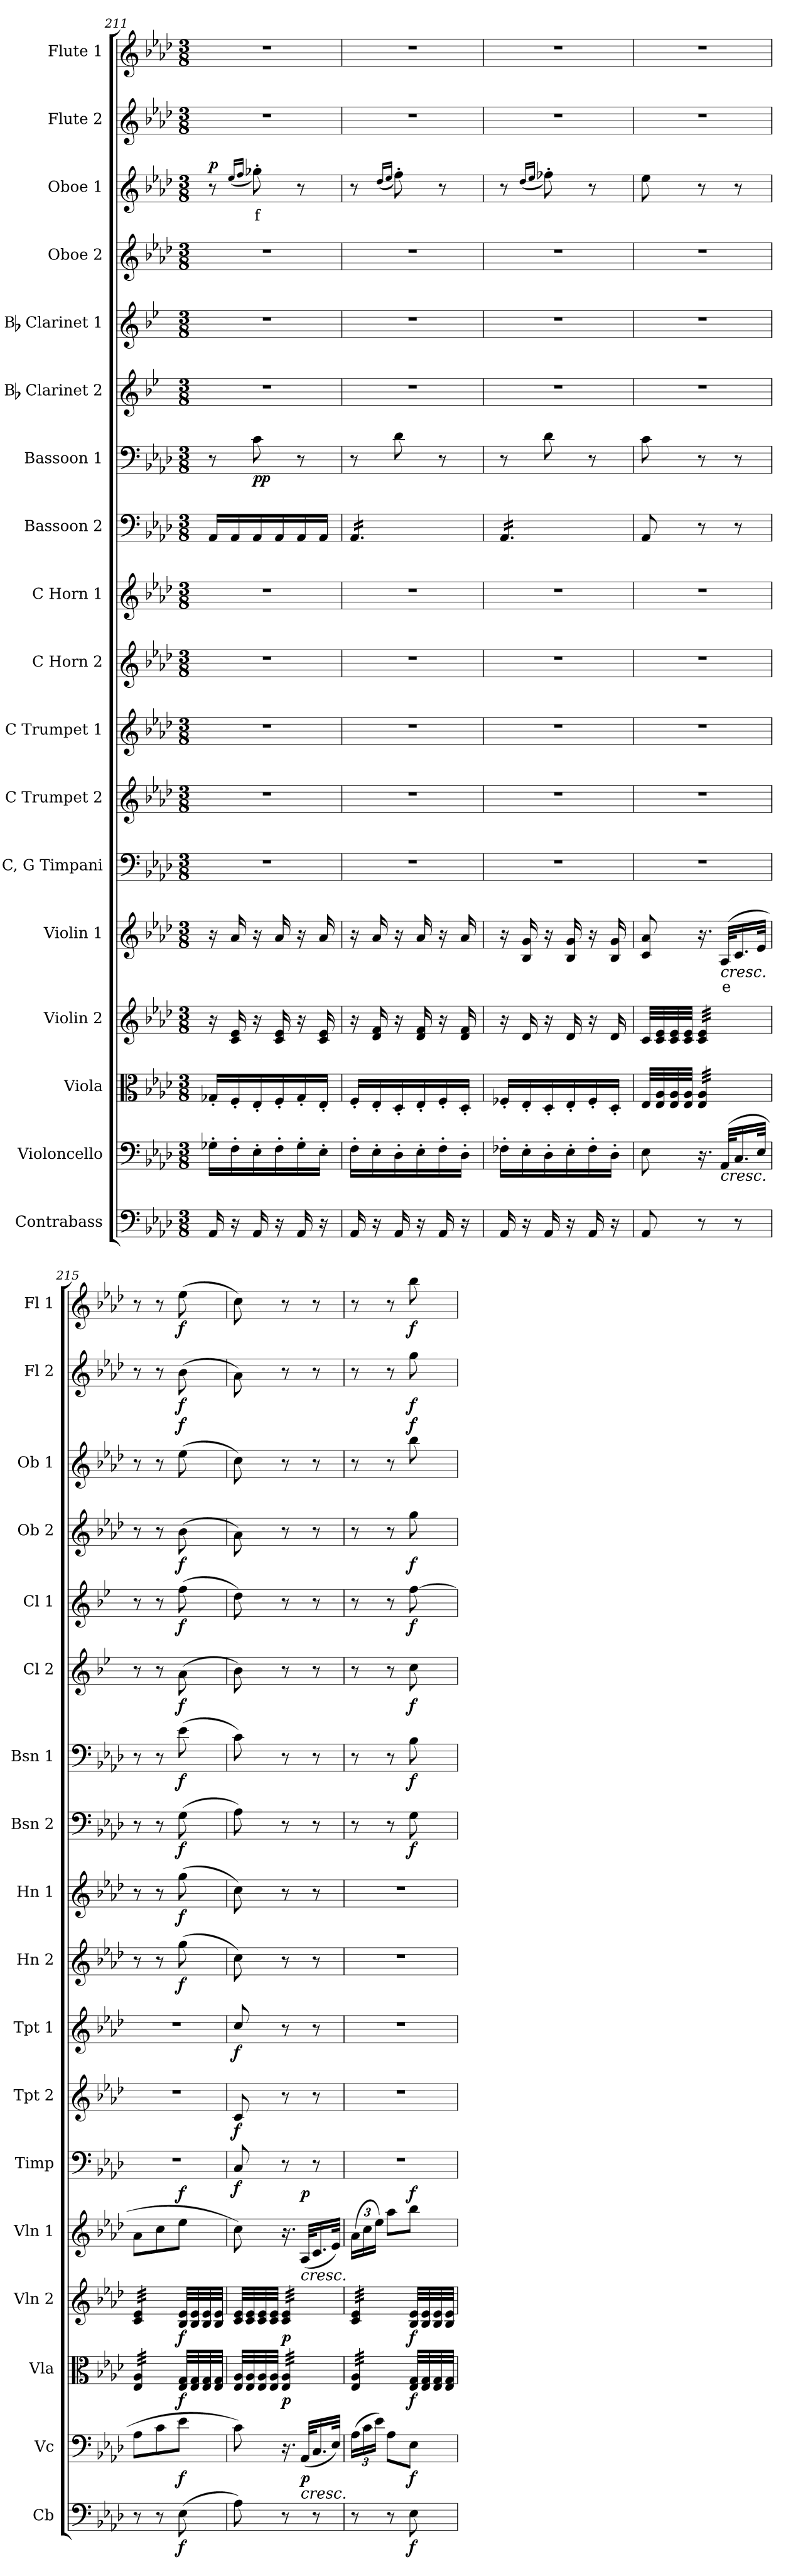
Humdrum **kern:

**kern	**dynam	**kern	**dynam	**kern	**dynam	**kern	**dynam	**kern	**text	**dynam	**kern	**dynam	**kern	**dynam	**kern	**dynam	**kern	**dynam	**kern	**dynam	**kern	**dynam	**kern	**dynam	**kern	**dynam	**kern	**dynam	**kern	**dynam	**kern	**text	**dynam	**kern	**dynam	**kern	**dynam
*part18	*part18	*part17	*part17	*part16	*part16	*part15	*part15	*part14	*part14	*part14	*part13	*part13	*part12	*part12	*part11	*part11	*part10	*part10	*part9	*part9	*part8	*part8	*part7	*part7	*part6	*part6	*part5	*part5	*part4	*part4	*part3	*part3	*part3	*part2	*part2	*part1	*part1
*staff18	*staff18	*staff17	*staff17	*staff16	*staff16	*staff15	*staff15	*staff14	*staff14	*staff14	*staff13	*staff13	*staff12	*staff12	*staff11	*staff11	*staff10	*staff10	*staff9	*staff9	*staff8	*staff8	*staff7	*staff7	*staff6	*staff6	*staff5	*staff5	*staff4	*staff4	*staff3	*staff3	*staff3	*staff2	*staff2	*staff1	*staff1
*I"Contrabass	*	*I"Violoncello	*	*I"Viola	*	*I"Violin 2	*	*I"Violin 1	*	*	*I"C, G Timpani	*	*I"C Trumpet 2	*	*I"C Trumpet 1	*	*I"C Horn 2	*	*I"C Horn 1	*	*I"Bassoon 2	*	*I"Bassoon 1	*	*I"Bb Clarinet 2	*	*I"Bb Clarinet 1	*	*I"Oboe 2	*	*I"Oboe 1	*	*	*I"Flute 2	*	*I"Flute 1	*
*I'Cb	*	*I'Vc	*	*I'Vla	*	*I'Vln 2	*	*I'Vln 1	*	*	*I'Timp	*	*I'Tpt 2	*	*I'Tpt 1	*	*I'Hn 2	*	*I'Hn 1	*	*I'Bsn 2	*	*I'Bsn 1	*	*I'Cl 2	*	*I'Cl 1	*	*I'Ob 2	*	*I'Ob 1	*	*	*I'Fl 2	*	*I'Fl 1	*
*clefF4	*	*clefF4	*	*clefC3	*	*clefG2	*	*clefG2	*	*	*clefF4	*	*clefG2	*	*clefG2	*	*clefG2	*	*clefG2	*	*clefF4	*	*clefF4	*	*clefG2	*	*clefG2	*	*clefG2	*	*clefG2	*	*	*clefG2	*	*clefG2	*
*ITrd7c12	*	*	*	*	*	*	*	*	*	*	*	*	*	*	*	*	*ITrd7c12	*	*ITrd7c12	*	*	*	*	*	*ITrd1c2	*	*ITrd1c2	*	*	*	*	*	*	*	*	*	*
*k[b-e-a-d-]	*	*k[b-e-a-d-]	*	*k[b-e-a-d-]	*	*k[b-e-a-d-]	*	*k[b-e-a-d-]	*	*	*k[b-e-a-d-]	*	*k[b-e-a-d-]	*	*k[b-e-a-d-]	*	*k[b-e-a-d-]	*	*k[b-e-a-d-]	*	*k[b-e-a-d-]	*	*k[b-e-a-d-]	*	*k[b-e-a-d-]	*	*k[b-e-a-d-]	*	*k[b-e-a-d-]	*	*k[b-e-a-d-]	*	*	*k[b-e-a-d-]	*	*k[b-e-a-d-]	*
*M3/8	*	*M3/8	*	*M3/8	*	*M3/8	*	*M3/8	*	*	*M3/8	*	*M3/8	*	*M3/8	*	*M3/8	*	*M3/8	*	*M3/8	*	*M3/8	*	*M3/8	*	*M3/8	*	*M3/8	*	*M3/8	*	*	*M3/8	*	*M3/8	*
=211	=211	=211	=211	=211	=211	=211	=211	=211	=211	=211	=211	=211	=211	=211	=211	=211	=211	=211	=211	=211	=211	=211	=211	=211	=211	=211	=211	=211	=211	=211	=211	=211	=211	=211	=211	=211	=211
!	!	!	!	!	!	!	!	!	!	!	!	!	!	!	!	!	!	!	!	!	!	!	!	!	!	!	!	!	!	!	!	!	!LO:DY:b	!	!	!	!
16AAA-/	.	16G-X'\LL	.	16G-X'/LL	.	16r	.	16r	.	.	4.r	.	4.r	.	4.r	.	4.r	.	4.r	.	16AA-/LL	.	8r	.	4.r	.	4.r	.	4.r	.	8r	.	p	4.r	.	4.r	.
16r	.	16F'\	.	16F'/	.	16c/ 16e-/	.	16a-/	.	.	.	.	.	.	.	.	.	.	.	.	16AA-/	.	.	.	.	.	.	.	.	.	.	.	.	.	.	.	.
.	.	.	.	.	.	.	.	.	.	.	.	.	.	.	.	.	.	.	.	.	.	.	.	.	.	.	.	.	.	.	(16qee-/LL	.	.	.	.	.	.
.	.	.	.	.	.	.	.	.	.	.	.	.	.	.	.	.	.	.	.	.	.	.	.	.	.	.	.	.	.	.	16qff/JJ	.	.	.	.	.	.
!	!	!	!	!	!	!	!	!	!	!	!	!	!	!	!	!	!	!	!	!	!	!	!	!LO:DY:b	!	!	!	!	!	!	!	!LO:LY:b:color=#FF0000	!	!	!	!	!
16AAA-/	.	16E-'\	.	16E-'/	.	16r	.	16r	.	.	.	.	.	.	.	.	.	.	.	.	16AA-/	.	8c\	pp	.	.	.	.	.	.	8gg-X'\)	f	.	.	.	.	.
16r	.	16F'\	.	16F'/	.	16c/ 16e-/	.	16a-/	.	.	.	.	.	.	.	.	.	.	.	.	16AA-/	.	.	.	.	.	.	.	.	.	.	.	.	.	.	.	.
16AAA-/	.	16G-'\	.	16G-'/	.	16r	.	16r	.	.	.	.	.	.	.	.	.	.	.	.	16AA-/	.	8r	.	.	.	.	.	.	.	8r	.	.	.	.	.	.
16r	.	16E-'\JJ	.	16E-'/JJ	.	16c/ 16e-/	.	16a-/	.	.	.	.	.	.	.	.	.	.	.	.	16AA-/JJ	.	.	.	.	.	.	.	.	.	.	.	.	.	.	.	.
=212	=212	=212	=212	=212	=212	=212	=212	=212	=212	=212	=212	=212	=212	=212	=212	=212	=212	=212	=212	=212	=212	=212	=212	=212	=212	=212	=212	=212	=212	=212	=212	=212	=212	=212	=212	=212	=212
*	*	*	*	*	*	*	*	*	*	*	*	*	*	*	*	*	*	*	*	*	*tremolo	*	*	*	*	*	*	*	*	*	*	*	*	*	*	*	*
16AAA-/	.	16F'\LL	.	16F'/LL	.	16r	.	16r	.	.	4.r	.	4.r	.	4.r	.	4.r	.	4.r	.	16AA-/LL	.	8r	.	4.r	.	4.r	.	4.r	.	8r	.	.	4.r	.	4.r	.
16r	.	16E-'\	.	16E-'/	.	16d-/ 16f/	.	16a-/	.	.	.	.	.	.	.	.	.	.	.	.	16AA-/	.	.	.	.	.	.	.	.	.	.	.	.	.	.	.	.
.	.	.	.	.	.	.	.	.	.	.	.	.	.	.	.	.	.	.	.	.	.	.	.	.	.	.	.	.	.	.	(16qdd-/LL	.	.	.	.	.	.
.	.	.	.	.	.	.	.	.	.	.	.	.	.	.	.	.	.	.	.	.	.	.	.	.	.	.	.	.	.	.	16qee-/JJ	.	.	.	.	.	.
16AAA-/	.	16D-'\	.	16D-'/	.	16r	.	16r	.	.	.	.	.	.	.	.	.	.	.	.	16AA-/	.	8d-\	.	.	.	.	.	.	.	8ff'\)	.	.	.	.	.	.
16r	.	16E-'\	.	16E-'/	.	16d-/ 16f/	.	16a-/	.	.	.	.	.	.	.	.	.	.	.	.	16AA-/	.	.	.	.	.	.	.	.	.	.	.	.	.	.	.	.
16AAA-/	.	16F'\	.	16F'/	.	16r	.	16r	.	.	.	.	.	.	.	.	.	.	.	.	16AA-/	.	8r	.	.	.	.	.	.	.	8r	.	.	.	.	.	.
16r	.	16D-'\JJ	.	16D-'/JJ	.	16d-/ 16f/	.	16a-/	.	.	.	.	.	.	.	.	.	.	.	.	16AA-/JJ	.	.	.	.	.	.	.	.	.	.	.	.	.	.	.	.
=213	=213	=213	=213	=213	=213	=213	=213	=213	=213	=213	=213	=213	=213	=213	=213	=213	=213	=213	=213	=213	=213	=213	=213	=213	=213	=213	=213	=213	=213	=213	=213	=213	=213	=213	=213	=213	=213
16AAA-/	.	16F-X'\LL	.	16F-X'/LL	.	16r	.	16r	.	.	4.r	.	4.r	.	4.r	.	4.r	.	4.r	.	16AA-/LL	.	8r	.	4.r	.	4.r	.	4.r	.	8r	.	.	4.r	.	4.r	.
16r	.	16E-'\	.	16E-'/	.	16d-/	.	16B-/ 16g/	.	.	.	.	.	.	.	.	.	.	.	.	16AA-/	.	.	.	.	.	.	.	.	.	.	.	.	.	.	.	.
.	.	.	.	.	.	.	.	.	.	.	.	.	.	.	.	.	.	.	.	.	.	.	.	.	.	.	.	.	.	.	(16qdd-/LL	.	.	.	.	.	.
.	.	.	.	.	.	.	.	.	.	.	.	.	.	.	.	.	.	.	.	.	.	.	.	.	.	.	.	.	.	.	16qee-/JJ	.	.	.	.	.	.
16AAA-/	.	16D-'\	.	16D-'/	.	16r	.	16r	.	.	.	.	.	.	.	.	.	.	.	.	16AA-/	.	8d-\	.	.	.	.	.	.	.	8ff-X'\)	.	.	.	.	.	.
16r	.	16E-'\	.	16E-'/	.	16d-/	.	16B-/ 16g/	.	.	.	.	.	.	.	.	.	.	.	.	16AA-/	.	.	.	.	.	.	.	.	.	.	.	.	.	.	.	.
16AAA-/	.	16F-'\	.	16F-'/	.	16r	.	16r	.	.	.	.	.	.	.	.	.	.	.	.	16AA-/	.	8r	.	.	.	.	.	.	.	8r	.	.	.	.	.	.
16r	.	16D-'\JJ	.	16D-'/JJ	.	16d-/	.	16B-/ 16g/	.	.	.	.	.	.	.	.	.	.	.	.	16AA-/JJ	.	.	.	.	.	.	.	.	.	.	.	.	.	.	.	.
*	*	*	*	*	*	*	*	*	*	*	*	*	*	*	*	*	*	*	*	*	*Xtremolo	*	*	*	*	*	*	*	*	*	*	*	*	*	*	*	*
=214	=214	=214	=214	=214	=214	=214	=214	=214	=214	=214	=214	=214	=214	=214	=214	=214	=214	=214	=214	=214	=214	=214	=214	=214	=214	=214	=214	=214	=214	=214	=214	=214	=214	=214	=214	=214	=214
8AAA-/	.	8E-\	.	32E-/LLL	.	32c/LLL	.	8c/ 8a-/	.	.	4.r	.	4.r	.	4.r	.	4.r	.	4.r	.	8AA-/	.	8c\	.	4.r	.	4.r	.	4.r	.	8ee-\	.	.	4.r	.	4.r	.
.	.	.	.	32E-/ 32A-/	.	32c/ 32e-/	.	.	.	.	.	.	.	.	.	.	.	.	.	.	.	.	.	.	.	.	.	.	.	.	.	.	.	.	.	.	.
.	.	.	.	32E-/ 32A-/	.	32c/ 32e-/	.	.	.	.	.	.	.	.	.	.	.	.	.	.	.	.	.	.	.	.	.	.	.	.	.	.	.	.	.	.	.
.	.	.	.	32E-/ 32A-/JJJ	.	32c/ 32e-/JJJ	.	.	.	.	.	.	.	.	.	.	.	.	.	.	.	.	.	.	.	.	.	.	.	.	.	.	.	.	.	.	.
!	!	!	!	!	!	!LO:TX:b:i:t=cresc.	!	!	!	!	!	!	!	!	!	!	!	!	!	!	!	!	!	!	!	!	!	!	!	!	!	!	!	!	!	!	!
!	!	!	!	!LO:TX:b:i:t=cresc.	!	!	!	!	!	!	!	!	!	!	!	!	!	!	!	!	!	!	!	!	!	!	!	!	!	!	!	!	!	!	!	!	!
*	*	*	*	*tremolo	*	*	*	*	*	*	*	*	*	*	*	*	*	*	*	*	*	*	*	*	*	*	*	*	*	*	*	*	*	*	*	*	*
*	*	*	*	*	*	*tremolo	*	*	*	*	*	*	*	*	*	*	*	*	*	*	*	*	*	*	*	*	*	*	*	*	*	*	*	*	*	*	*
8r	.	16.r	.	32E-/ 32A-/LLL	.	32c/ 32e-/LLL	.	16.r	.	.	.	.	.	.	.	.	.	.	.	.	8r	.	8r	.	.	.	.	.	.	.	8r	.	.	.	.	.	.
.	.	.	.	32E-/ 32A-/	.	32c/ 32e-/	.	.	.	.	.	.	.	.	.	.	.	.	.	.	.	.	.	.	.	.	.	.	.	.	.	.	.	.	.	.	.
.	.	.	.	32E-/ 32A-/	.	32c/ 32e-/	.	.	.	.	.	.	.	.	.	.	.	.	.	.	.	.	.	.	.	.	.	.	.	.	.	.	.	.	.	.	.
!	!	!	!	!	!	!	!	!LO:TX:b:i:t=cresc.	!	!	!	!	!	!	!	!	!	!	!	!	!	!	!	!	!	!	!	!	!	!	!	!	!	!	!	!	!
!	!	!LO:TX:b:i:t=cresc.	!	!	!	!	!	!	!	!	!	!	!	!	!	!	!	!	!	!	!	!	!	!	!	!	!	!	!	!	!	!	!	!	!	!	!
!	!	!	!	!	!	!	!	!	!LO:LY:b:color=#FF0000	!	!	!	!	!	!	!	!	!	!	!	!	!	!	!	!	!	!	!	!	!	!	!	!	!	!	!	!
.	.	(32AA-/KLL	.	32E-/ 32A-/	.	32c/ 32e-/	.	(32A-/KLL	e	.	.	.	.	.	.	.	.	.	.	.	.	.	.	.	.	.	.	.	.	.	.	.	.	.	.	.	.
8r	.	16.C/	.	32E-/ 32A-/	.	32c/ 32e-/	.	16.c/	.	.	.	.	.	.	.	.	.	.	.	.	8r	.	8r	.	.	.	.	.	.	.	8r	.	.	.	.	.	.
.	.	.	.	32E-/ 32A-/	.	32c/ 32e-/	.	.	.	.	.	.	.	.	.	.	.	.	.	.	.	.	.	.	.	.	.	.	.	.	.	.	.	.	.	.	.
.	.	.	.	32E-/ 32A-/	.	32c/ 32e-/	.	.	.	.	.	.	.	.	.	.	.	.	.	.	.	.	.	.	.	.	.	.	.	.	.	.	.	.	.	.	.
.	.	32E-/JJk	.	32E-/ 32A-/JJJ	.	32c/ 32e-/JJJ	.	32e-/JJk	.	.	.	.	.	.	.	.	.	.	.	.	.	.	.	.	.	.	.	.	.	.	.	.	.	.	.	.	.
=215	=215	=215	=215	=215	=215	=215	=215	=215	=215	=215	=215	=215	=215	=215	=215	=215	=215	=215	=215	=215	=215	=215	=215	=215	=215	=215	=215	=215	=215	=215	=215	=215	=215	=215	=215	=215	=215
8r	.	8A-\L	.	32E-/ 32A-/LLL	.	32c/ 32e-/LLL	.	8a-\L	.	.	4.r	.	4.r	.	4.r	.	8r	.	8r	.	8r	.	8r	.	8r	.	8r	.	8r	.	8r	.	.	8r	.	8r	.
.	.	.	.	32E-/ 32A-/	.	32c/ 32e-/	.	.	.	.	.	.	.	.	.	.	.	.	.	.	.	.	.	.	.	.	.	.	.	.	.	.	.	.	.	.	.
.	.	.	.	32E-/ 32A-/	.	32c/ 32e-/	.	.	.	.	.	.	.	.	.	.	.	.	.	.	.	.	.	.	.	.	.	.	.	.	.	.	.	.	.	.	.
.	.	.	.	32E-/ 32A-/	.	32c/ 32e-/	.	.	.	.	.	.	.	.	.	.	.	.	.	.	.	.	.	.	.	.	.	.	.	.	.	.	.	.	.	.	.
8r	.	8c\	.	32E-/ 32A-/	.	32c/ 32e-/	.	8cc\	.	.	.	.	.	.	.	.	8r	.	8r	.	8r	.	8r	.	8r	.	8r	.	8r	.	8r	.	.	8r	.	8r	.
.	.	.	.	32E-/ 32A-/	.	32c/ 32e-/	.	.	.	.	.	.	.	.	.	.	.	.	.	.	.	.	.	.	.	.	.	.	.	.	.	.	.	.	.	.	.
.	.	.	.	32E-/ 32A-/	.	32c/ 32e-/	.	.	.	.	.	.	.	.	.	.	.	.	.	.	.	.	.	.	.	.	.	.	.	.	.	.	.	.	.	.	.
.	.	.	.	32E-/ 32A-/JJJ	.	32c/ 32e-/JJJ	.	.	.	.	.	.	.	.	.	.	.	.	.	.	.	.	.	.	.	.	.	.	.	.	.	.	.	.	.	.	.
*	*	*	*	*	*	*Xtremolo	*	*	*	*	*	*	*	*	*	*	*	*	*	*	*	*	*	*	*	*	*	*	*	*	*	*	*	*	*	*	*
*	*	*	*	*Xtremolo	*	*	*	*	*	*	*	*	*	*	*	*	*	*	*	*	*	*	*	*	*	*	*	*	*	*	*	*	*	*	*	*	*
!	!LO:DY:b	!	!LO:DY:b	!	!LO:DY:b	!	!LO:DY:b	!	!	!LO:DY:b	!	!	!	!	!	!	!	!LO:DY:b	!	!LO:DY:b	!	!LO:DY:b	!	!LO:DY:b	!	!LO:DY:b	!	!LO:DY:b	!	!LO:DY:b	!	!	!LO:DY:b	!	!LO:DY:b	!	!LO:DY:b
(8EE-\	f	8e-\J	f	32E-/ 32G/LLL	f	32B-/ 32e-/LLL	f	8ee-\J	.	f	.	.	.	.	.	.	(8g\	f	(8g\	f	(8G\	f	(8e-\	f	(8g\	f	(8ee-\	f	(8b-\	f	(8ee-\	.	f	(8b-\	f	(8ee-\	f
.	.	.	.	32E-/ 32G/	.	32B-/ 32e-/	.	.	.	.	.	.	.	.	.	.	.	.	.	.	.	.	.	.	.	.	.	.	.	.	.	.	.	.	.	.	.
.	.	.	.	32E-/ 32G/	.	32B-/ 32e-/	.	.	.	.	.	.	.	.	.	.	.	.	.	.	.	.	.	.	.	.	.	.	.	.	.	.	.	.	.	.	.
.	.	.	.	32E-/ 32G/JJJ	.	32B-/ 32e-/JJJ	.	.	.	.	.	.	.	.	.	.	.	.	.	.	.	.	.	.	.	.	.	.	.	.	.	.	.	.	.	.	.
=216	=216	=216	=216	=216	=216	=216	=216	=216	=216	=216	=216	=216	=216	=216	=216	=216	=216	=216	=216	=216	=216	=216	=216	=216	=216	=216	=216	=216	=216	=216	=216	=216	=216	=216	=216	=216	=216
!	!	!	!	!	!	!	!	!	!	!	!	!LO:DY:b	!	!LO:DY:b	!	!LO:DY:b	!	!	!	!	!	!	!	!	!	!	!	!	!	!	!	!	!	!	!	!	!
8AA-\)	.	8c\)	.	32E-/ 32A-/LLL	.	32c/ 32e-/LLL	.	8cc\)	.	.	8C/	f	8c/	f	8cc/	f	8c\)	.	8c\)	.	8A-\)	.	8c\)	.	8a-\)	.	8cc\)	.	8a-\)	.	8cc\)	.	.	8a-\)	.	8cc\)	.
.	.	.	.	32E-/ 32A-/	.	32c/ 32e-/	.	.	.	.	.	.	.	.	.	.	.	.	.	.	.	.	.	.	.	.	.	.	.	.	.	.	.	.	.	.	.
.	.	.	.	32E-/ 32A-/	.	32c/ 32e-/	.	.	.	.	.	.	.	.	.	.	.	.	.	.	.	.	.	.	.	.	.	.	.	.	.	.	.	.	.	.	.
.	.	.	.	32E-/ 32A-/JJJ	.	32c/ 32e-/JJJ	.	.	.	.	.	.	.	.	.	.	.	.	.	.	.	.	.	.	.	.	.	.	.	.	.	.	.	.	.	.	.
!	!	!	!	!	!	!LO:TX:b:i:t=cresc.	!	!	!	!	!	!	!	!	!	!	!	!	!	!	!	!	!	!	!	!	!	!	!	!	!	!	!	!	!	!	!
!	!	!	!	!LO:TX:b:i:t=cresc.	!	!	!	!	!	!	!	!	!	!	!	!	!	!	!	!	!	!	!	!	!	!	!	!	!	!	!	!	!	!	!	!	!
!	!	!	!	!	!LO:DY:b	!	!LO:DY:b	!	!	!	!	!	!	!	!	!	!	!	!	!	!	!	!	!	!	!	!	!	!	!	!	!	!	!	!	!	!
*	*	*	*	*tremolo	*	*	*	*	*	*	*	*	*	*	*	*	*	*	*	*	*	*	*	*	*	*	*	*	*	*	*	*	*	*	*	*	*
*	*	*	*	*	*	*tremolo	*	*	*	*	*	*	*	*	*	*	*	*	*	*	*	*	*	*	*	*	*	*	*	*	*	*	*	*	*	*	*
8r	.	16.r	.	32E-/ 32A-/LLL	p	32c/ 32e-/LLL	p	16.r	.	.	8r	.	8r	.	8r	.	8r	.	8r	.	8r	.	8r	.	8r	.	8r	.	8r	.	8r	.	.	8r	.	8r	.
.	.	.	.	32E-/ 32A-/	.	32c/ 32e-/	.	.	.	.	.	.	.	.	.	.	.	.	.	.	.	.	.	.	.	.	.	.	.	.	.	.	.	.	.	.	.
.	.	.	.	32E-/ 32A-/	.	32c/ 32e-/	.	.	.	.	.	.	.	.	.	.	.	.	.	.	.	.	.	.	.	.	.	.	.	.	.	.	.	.	.	.	.
!	!	!	!	!	!	!	!	!LO:TX:b:i:t=cresc.	!	!	!	!	!	!	!	!	!	!	!	!	!	!	!	!	!	!	!	!	!	!	!	!	!	!	!	!	!
!	!	!LO:TX:b:i:t=cresc.	!	!	!	!	!	!	!	!	!	!	!	!	!	!	!	!	!	!	!	!	!	!	!	!	!	!	!	!	!	!	!	!	!	!	!
!	!	!	!LO:DY:b	!	!	!	!	!	!	!LO:DY:b	!	!	!	!	!	!	!	!	!	!	!	!	!	!	!	!	!	!	!	!	!	!	!	!	!	!	!
.	.	(32AA-/KLL	p	32E-/ 32A-/	.	32c/ 32e-/	.	(32A-/KLL	.	p	.	.	.	.	.	.	.	.	.	.	.	.	.	.	.	.	.	.	.	.	.	.	.	.	.	.	.
8r	.	16.C/	.	32E-/ 32A-/	.	32c/ 32e-/	.	16.c/	.	.	8r	.	8r	.	8r	.	8r	.	8r	.	8r	.	8r	.	8r	.	8r	.	8r	.	8r	.	.	8r	.	8r	.
.	.	.	.	32E-/ 32A-/	.	32c/ 32e-/	.	.	.	.	.	.	.	.	.	.	.	.	.	.	.	.	.	.	.	.	.	.	.	.	.	.	.	.	.	.	.
.	.	.	.	32E-/ 32A-/	.	32c/ 32e-/	.	.	.	.	.	.	.	.	.	.	.	.	.	.	.	.	.	.	.	.	.	.	.	.	.	.	.	.	.	.	.
.	.	32E-/JJk)	.	32E-/ 32A-/JJJ	.	32c/ 32e-/JJJ	.	32e-/JJk)	.	.	.	.	.	.	.	.	.	.	.	.	.	.	.	.	.	.	.	.	.	.	.	.	.	.	.	.	.
!!LO:PB:g=z
=217	=217	=217	=217	=217	=217	=217	=217	=217	=217	=217	=217	=217	=217	=217	=217	=217	=217	=217	=217	=217	=217	=217	=217	=217	=217	=217	=217	=217	=217	=217	=217	=217	=217	=217	=217	=217	=217
*	*	*Xbrackettup	*	*	*	*	*	*Xbrackettup	*	*	*	*	*	*	*	*	*	*	*	*	*	*	*	*	*	*	*	*	*	*	*	*	*	*	*	*	*
8r	.	(24A-\LL	.	32E-/ 32A-/LLL	.	32c/ 32e-/LLL	.	(24a-\LL	.	.	4.r	.	4.r	.	4.r	.	4.r	.	4.r	.	8r	.	8r	.	8r	.	8r	.	8r	.	8r	.	.	8r	.	8r	.
.	.	.	.	32E-/ 32A-/	.	32c/ 32e-/	.	.	.	.	.	.	.	.	.	.	.	.	.	.	.	.	.	.	.	.	.	.	.	.	.	.	.	.	.	.	.
.	.	24c\	.	.	.	.	.	24cc\	.	.	.	.	.	.	.	.	.	.	.	.	.	.	.	.	.	.	.	.	.	.	.	.	.	.	.	.	.
.	.	.	.	32E-/ 32A-/	.	32c/ 32e-/	.	.	.	.	.	.	.	.	.	.	.	.	.	.	.	.	.	.	.	.	.	.	.	.	.	.	.	.	.	.	.
.	.	24e-\JJ)	.	.	.	.	.	24ee-\JJ)	.	.	.	.	.	.	.	.	.	.	.	.	.	.	.	.	.	.	.	.	.	.	.	.	.	.	.	.	.
.	.	.	.	32E-/ 32A-/	.	32c/ 32e-/	.	.	.	.	.	.	.	.	.	.	.	.	.	.	.	.	.	.	.	.	.	.	.	.	.	.	.	.	.	.	.
8r	.	8A-\L	.	32E-/ 32A-/	.	32c/ 32e-/	.	8aa-\L	.	.	.	.	.	.	.	.	.	.	.	.	8r	.	8r	.	8r	.	8r	.	8r	.	8r	.	.	8r	.	8r	.
.	.	.	.	32E-/ 32A-/	.	32c/ 32e-/	.	.	.	.	.	.	.	.	.	.	.	.	.	.	.	.	.	.	.	.	.	.	.	.	.	.	.	.	.	.	.
.	.	.	.	32E-/ 32A-/	.	32c/ 32e-/	.	.	.	.	.	.	.	.	.	.	.	.	.	.	.	.	.	.	.	.	.	.	.	.	.	.	.	.	.	.	.
.	.	.	.	32E-/ 32A-/JJJ	.	32c/ 32e-/JJJ	.	.	.	.	.	.	.	.	.	.	.	.	.	.	.	.	.	.	.	.	.	.	.	.	.	.	.	.	.	.	.
*	*	*	*	*	*	*Xtremolo	*	*	*	*	*	*	*	*	*	*	*	*	*	*	*	*	*	*	*	*	*	*	*	*	*	*	*	*	*	*	*
*	*	*	*	*Xtremolo	*	*	*	*	*	*	*	*	*	*	*	*	*	*	*	*	*	*	*	*	*	*	*	*	*	*	*	*	*	*	*	*	*
!	!LO:DY:b	!	!LO:DY:b	!	!LO:DY:b	!	!LO:DY:b	!	!	!LO:DY:b	!	!	!	!	!	!	!	!	!	!	!	!LO:DY:b	!	!LO:DY:b	!	!LO:DY:b	!	!LO:DY:b	!	!LO:DY:b	!	!	!LO:DY:b	!	!LO:DY:b	!	!LO:DY:b
8EE-\	f	8E-\J	f	32E-/ 32G/LLL	f	32B-/ 32e-/LLL	f	8bb-\J	.	f	.	.	.	.	.	.	.	.	.	.	8G\	f	8B-\	f	8b-\	f	[8ee-\	f	8gg\	f	8bb-\	.	f	8gg\	f	8bb-\	f
.	.	.	.	32E-/ 32G/	.	32B-/ 32e-/	.	.	.	.	.	.	.	.	.	.	.	.	.	.	.	.	.	.	.	.	.	.	.	.	.	.	.	.	.	.	.
.	.	.	.	32E-/ 32G/	.	32B-/ 32e-/	.	.	.	.	.	.	.	.	.	.	.	.	.	.	.	.	.	.	.	.	.	.	.	.	.	.	.	.	.	.	.
.	.	.	.	32E-/ 32G/JJJ	.	32B-/ 32e-/JJJ	.	.	.	.	.	.	.	.	.	.	.	.	.	.	.	.	.	.	.	.	.	.	.	.	.	.	.	.	.	.	.
=	=	=	=	=	=	=	=	=	=	=	=	=	=	=	=	=	=	=	=	=	=	=	=	=	=	=	=	=	=	=	=	=	=	=	=	=	=
*-	*-	*-	*-	*-	*-	*-	*-	*-	*-	*-	*-	*-	*-	*-	*-	*-	*-	*-	*-	*-	*-	*-	*-	*-	*-	*-	*-	*-	*-	*-	*-	*-	*-	*-	*-	*-	*-
